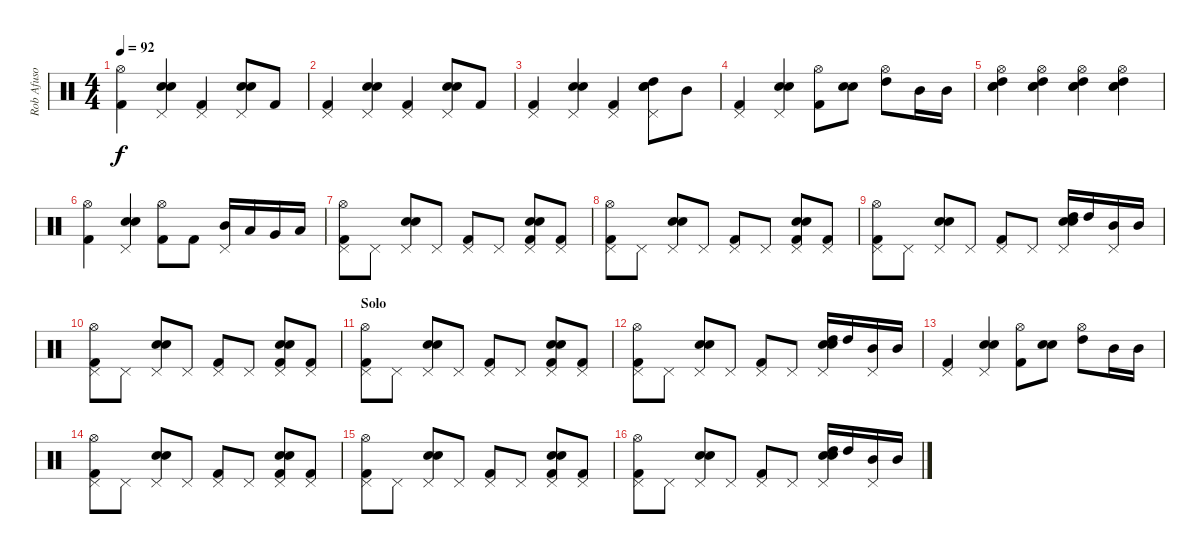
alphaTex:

\track ("Rob Afuso" "Rob Afuso") {instrument percussion}
\staff {score}
\articulation defaults
\ts (4 4)
\tempo 92
\clef neutral
\ks c
("Hi-Hat (open)" "Kick (hit) 2").4{dy f} ("Snare (hit) 2" "Electric Snare (hit)" "Pedal Hi-Hat (hit)").4 ("Kick (hit) 2" "Pedal Hi-Hat (hit)").4 ("Snare (hit) 2" "Electric Snare (hit)" "Pedal Hi-Hat (hit)").8 "Kick (hit) 2".8 |
("Kick (hit) 2" "Pedal Hi-Hat (hit)").4 ("Snare (hit) 2" "Electric Snare (hit)" "Pedal Hi-Hat (hit)").4 ("Kick (hit) 2" "Pedal Hi-Hat (hit)").4 ("Snare (hit) 2" "Electric Snare (hit)" "Pedal Hi-Hat (hit)").8 "Kick (hit) 2".8 |
("Kick (hit) 2" "Pedal Hi-Hat (hit)").4 ("Snare (hit) 2" "Electric Snare (hit)" "Pedal Hi-Hat (hit)").4 ("Kick (hit) 2" "Pedal Hi-Hat (hit)").4 ("Snare (hit) 2" "Electric Snare (hit)" "High Tom (hit)" "Pedal Hi-Hat (hit)").8 "Mid Tom (hit)".8 |
("Kick (hit) 2" "Pedal Hi-Hat (hit)").4 ("Snare (hit) 2" "Electric Snare (hit)" "Pedal Hi-Hat (hit)").4 ("Hi-Hat (open)" "Kick (hit) 2").8 ("Snare (hit) 2" "Electric Snare (hit)").8 ("Hi-Hat (open)" "High Tom (hit)").8 "Mid Tom (hit)".16 "Mid Tom (hit)".16 |
("Hi-Hat (open)" "Snare (hit) 2" "Electric Snare (hit)" "High Tom (hit)").4 ("Hi-Hat (open)" "Snare (hit) 2" "Electric Snare (hit)" "High Tom (hit)").4 ("Hi-Hat (open)" "Snare (hit) 2" "Electric Snare (hit)" "High Tom (hit)").4 ("Hi-Hat (open)" "Snare (hit) 2" "Electric Snare (hit)" "High Tom (hit)").4 |
("Hi-Hat (open)" "Kick (hit) 2").4 ("Snare (hit) 2" "Electric Snare (hit)" "Pedal Hi-Hat (hit)").4 ("Hi-Hat (open)" "Kick (hit) 2").8 "Kick (hit) 2".8 ("Mid Tom (hit)" "Pedal Hi-Hat (hit)").16 "Low Tom (hit)".16 "Very Low Tom (hit)".16 "Low Floor Tom (hit)".16 |
("Hi-Hat (open)" "Kick (hit) 2" "Pedal Hi-Hat (hit)").8 "Pedal Hi-Hat (hit)".8 ("Snare (hit) 2" "Electric Snare (hit)" "Pedal Hi-Hat (hit)").8 "Pedal Hi-Hat (hit)".8 ("Kick (hit) 2" "Pedal Hi-Hat (hit)").8 "Pedal Hi-Hat (hit)".8 ("Snare (hit) 2" "Electric Snare (hit)" "Kick (hit) 2" "Pedal Hi-Hat (hit)").8 ("Kick (hit) 2" "Pedal Hi-Hat (hit)").8 |
("Hi-Hat (open)" "Kick (hit) 2" "Pedal Hi-Hat (hit)").8 "Pedal Hi-Hat (hit)".8 ("Snare (hit) 2" "Electric Snare (hit)" "Pedal Hi-Hat (hit)").8 "Pedal Hi-Hat (hit)".8 ("Kick (hit) 2" "Pedal Hi-Hat (hit)").8 "Pedal Hi-Hat (hit)".8 ("Snare (hit) 2" "Electric Snare (hit)" "Kick (hit) 2" "Pedal Hi-Hat (hit)").8 ("Kick (hit) 2" "Pedal Hi-Hat (hit)").8 |
("Hi-Hat (open)" "Kick (hit) 2" "Pedal Hi-Hat (hit)").8 "Pedal Hi-Hat (hit)".8 ("Snare (hit) 2" "Electric Snare (hit)" "Pedal Hi-Hat (hit)").8 "Pedal Hi-Hat (hit)".8 ("Kick (hit) 2" "Pedal Hi-Hat (hit)").8 "Pedal Hi-Hat (hit)".8 ("Snare (hit) 2" "Electric Snare (hit)" "High Tom (hit)" "Pedal Hi-Hat (hit)").16 "High Tom (hit)".16 ("Mid Tom (hit)" "Pedal Hi-Hat (hit)").16 "Mid Tom (hit)".16 |
("Hi-Hat (open)" "Kick (hit) 2" "Pedal Hi-Hat (hit)").8 "Pedal Hi-Hat (hit)".8 ("Snare (hit) 2" "Electric Snare (hit)" "Pedal Hi-Hat (hit)").8 "Pedal Hi-Hat (hit)".8 ("Kick (hit) 2" "Pedal Hi-Hat (hit)").8 "Pedal Hi-Hat (hit)".8 ("Snare (hit) 2" "Electric Snare (hit)" "Kick (hit) 2" "Pedal Hi-Hat (hit)").8 ("Kick (hit) 2" "Pedal Hi-Hat (hit)").8 |
\section ("" "Solo")
("Hi-Hat (open)" "Kick (hit) 2" "Pedal Hi-Hat (hit)").8 "Pedal Hi-Hat (hit)".8 ("Snare (hit) 2" "Electric Snare (hit)" "Pedal Hi-Hat (hit)").8 "Pedal Hi-Hat (hit)".8 ("Kick (hit) 2" "Pedal Hi-Hat (hit)").8 "Pedal Hi-Hat (hit)".8 ("Snare (hit) 2" "Electric Snare (hit)" "Kick (hit) 2" "Pedal Hi-Hat (hit)").8 ("Kick (hit) 2" "Pedal Hi-Hat (hit)").8 |
("Hi-Hat (open)" "Kick (hit) 2" "Pedal Hi-Hat (hit)").8 "Pedal Hi-Hat (hit)".8 ("Snare (hit) 2" "Electric Snare (hit)" "Pedal Hi-Hat (hit)").8 "Pedal Hi-Hat (hit)".8 ("Kick (hit) 2" "Pedal Hi-Hat (hit)").8 "Pedal Hi-Hat (hit)".8 ("Snare (hit) 2" "Electric Snare (hit)" "High Tom (hit)" "Pedal Hi-Hat (hit)").16 "High Tom (hit)".16 ("Mid Tom (hit)" "Pedal Hi-Hat (hit)").16 "Mid Tom (hit)".16 |
("Kick (hit) 2" "Pedal Hi-Hat (hit)").4 ("Snare (hit) 2" "Electric Snare (hit)" "Pedal Hi-Hat (hit)").4 ("Hi-Hat (open)" "Kick (hit) 2").8 ("Snare (hit) 2" "Electric Snare (hit)").8 ("Hi-Hat (open)" "High Tom (hit)").8 "Mid Tom (hit)".16 "Mid Tom (hit)".16 |
("Hi-Hat (open)" "Kick (hit) 2" "Pedal Hi-Hat (hit)").8 "Pedal Hi-Hat (hit)".8 ("Snare (hit) 2" "Electric Snare (hit)" "Pedal Hi-Hat (hit)").8 "Pedal Hi-Hat (hit)".8 ("Kick (hit) 2" "Pedal Hi-Hat (hit)").8 "Pedal Hi-Hat (hit)".8 ("Snare (hit) 2" "Electric Snare (hit)" "Kick (hit) 2" "Pedal Hi-Hat (hit)").8 ("Kick (hit) 2" "Pedal Hi-Hat (hit)").8 |
("Hi-Hat (open)" "Kick (hit) 2" "Pedal Hi-Hat (hit)").8 "Pedal Hi-Hat (hit)".8 ("Snare (hit) 2" "Electric Snare (hit)" "Pedal Hi-Hat (hit)").8 "Pedal Hi-Hat (hit)".8 ("Kick (hit) 2" "Pedal Hi-Hat (hit)").8 "Pedal Hi-Hat (hit)".8 ("Snare (hit) 2" "Electric Snare (hit)" "Kick (hit) 2" "Pedal Hi-Hat (hit)").8 ("Kick (hit) 2" "Pedal Hi-Hat (hit)").8 |
("Hi-Hat (open)" "Kick (hit) 2" "Pedal Hi-Hat (hit)").8 "Pedal Hi-Hat (hit)".8 ("Snare (hit) 2" "Electric Snare (hit)" "Pedal Hi-Hat (hit)").8 "Pedal Hi-Hat (hit)".8 ("Kick (hit) 2" "Pedal Hi-Hat (hit)").8 "Pedal Hi-Hat (hit)".8 ("Snare (hit) 2" "Electric Snare (hit)" "High Tom (hit)" "Pedal Hi-Hat (hit)").16 "High Tom (hit)".16 ("Mid Tom (hit)" "Pedal Hi-Hat (hit)").16 "Mid Tom (hit)".16
